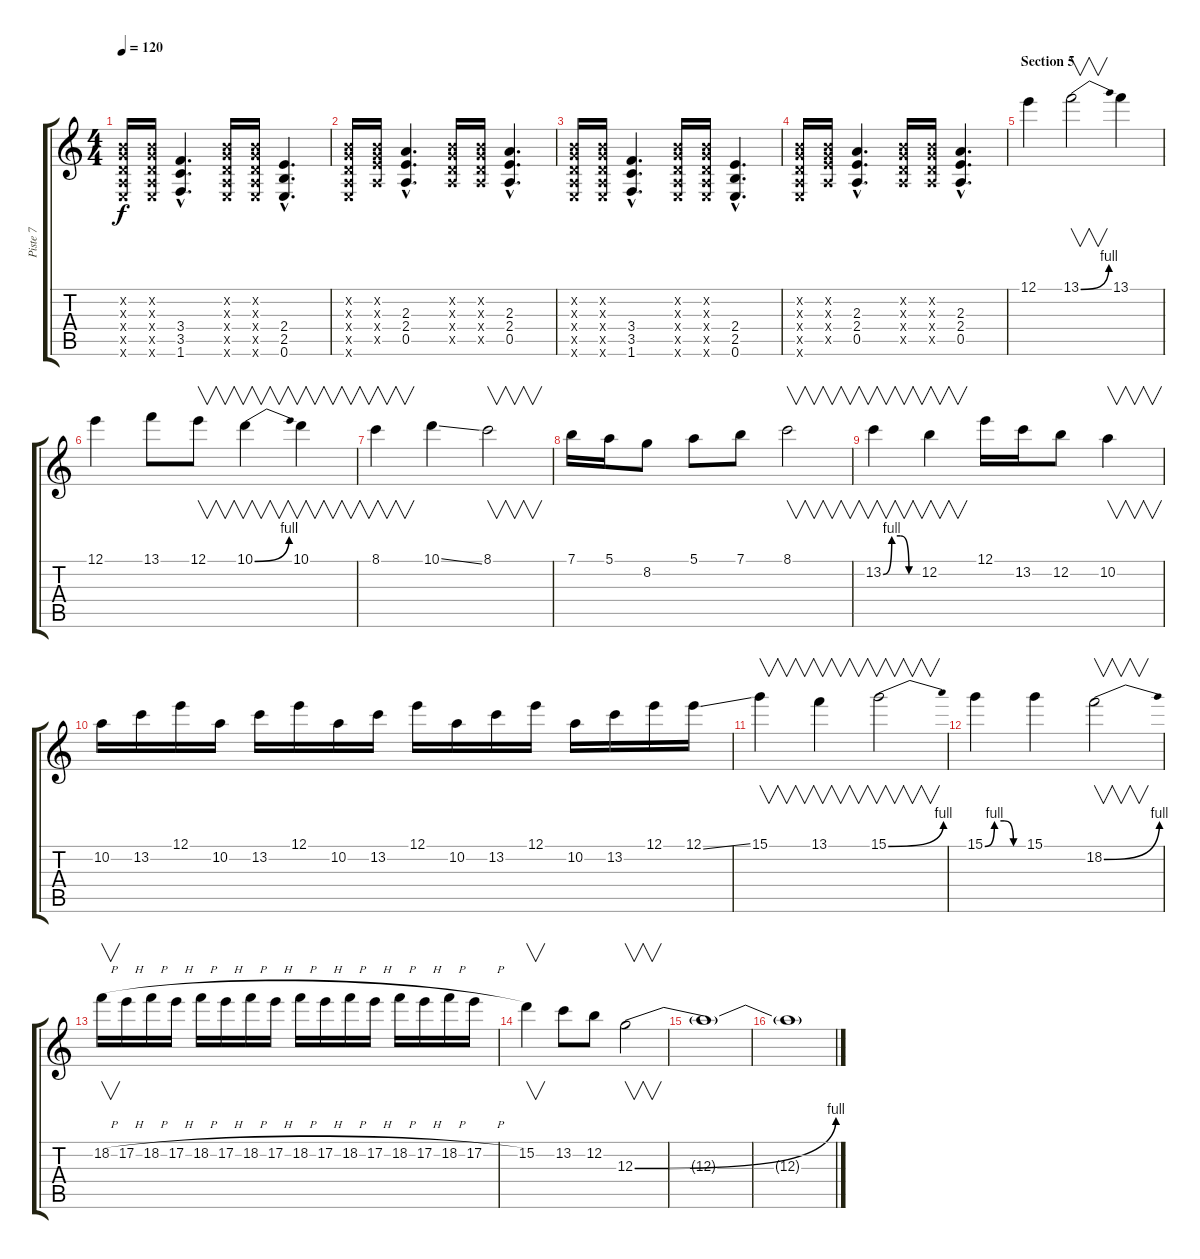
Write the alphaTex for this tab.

\track ("Piste 7" "Piste 7") {instrument distortionguitar}
\staff {score tabs}
\tuning (E4 B3 G3 D3 A2 E2) {hide}
\ts (4 4)
\tempo 120
\clef g2
\ks c
(0.2{x} 0.3{x} 0.4{x} 0.5{x} 0.6{x}).16{dy f} (0.2{x} 0.3{x} 0.4{x} 0.5{x} 0.6{x}).16 (3.4{hac} 3.5{hac} 1.6{hac}).4{d} (0.2{x} 0.3{x} 0.4{x} 0.5{x} 0.6{x}).16 (0.2{x} 0.3{x} 0.4{x} 0.5{x} 0.6{x}).16 (2.4{hac} 2.5{hac} 0.6{hac}).4{d} |
(0.2{x} 0.3{x} 0.4{x} 0.5{x} 0.6{x}).16 (0.2{x} 0.3{x} 2.4{x} 0.5{x}).16 (2.3{hac} 2.4{hac} 0.5{hac}).4{d} (0.2{x} 0.3{x} 0.4{x} 0.5{x}).16 (0.2{x} 0.3{x} 0.4{x} 0.5{x}).16 (2.3{hac} 2.4{hac} 0.5{hac}).4{d} |
(0.2{x} 0.3{x} 0.4{x} 0.5{x} 0.6{x}).16 (0.2{x} 0.3{x} 0.4{x} 0.5{x} 0.6{x}).16 (3.4{hac} 3.5{hac} 1.6{hac}).4{d} (0.2{x} 0.3{x} 0.4{x} 0.5{x} 0.6{x}).16 (0.2{x} 0.3{x} 0.4{x} 0.5{x} 0.6{x}).16 (2.4{hac} 2.5{hac} 0.6{hac}).4{d} |
(0.2{x} 0.3{x} 0.4{x} 0.5{x} 0.6{x}).16 (0.2{x} 0.3{x} 2.4{x} 0.5{x}).16 (2.3{hac} 2.4{hac} 0.5{hac}).4{d} (0.2{x} 0.3{x} 0.4{x} 0.5{x}).16 (0.2{x} 0.3{x} 0.4{x} 0.5{x}).16 (2.3{hac} 2.4{hac} 0.5{hac}).4{d} |
\section ("" "Section 5")
12.1.4 13.1{be (bend 0 0 60 4)}.2{v} 13.1.4 |
12.1.4 13.1.8 12.1.8{v} 10.1{be (bend 0 0 60 4)}.4{v} 10.1.4{v} |
8.1.4{v} 10.1{ss}.4 8.1.2{v} |
7.1.16 5.1.16 8.2.8 5.1.8 7.1.8 8.1.2{v} |
13.2{be (custom 0 0 15 4 30 4 45 0 60 0)}.4{v} 12.2.4{v} 12.1.16 13.2.16 12.2.8 10.2.4{v} |
10.2.16 13.2.16 12.1.16 10.2.16 13.2.16 12.1.16 10.2.16 13.2.16 12.1.16 10.2.16 13.2.16 12.1.16 10.2.16 13.2.16 12.1.16 12.1{ss}.16 |
15.1.4{v} 13.1.4{v} 15.1{be (bend 0 0 60 4)}.2{v} |
15.1{be (custom 0 0 15 4 30 4 45 0 60 0)}.4 15.1.4 18.2{be (bend 0 0 60 4)}.2{v} |
18.2{h}.16{v} 17.2{h}.16 18.2{h}.16 17.2{h}.16 18.2{h}.16 17.2{h}.16 18.2{h}.16 17.2{h}.16 18.2{h}.16 17.2{h}.16 18.2{h}.16 17.2{h}.16 18.2{h}.16 17.2{h}.16 18.2{h}.16 17.2{h}.16 |
15.2.4{v} 13.2.8 12.2.8 12.3{be (bend 0 0 60 4)}.2{v} |
12.3{t}.1 |
12.3{t}.1
